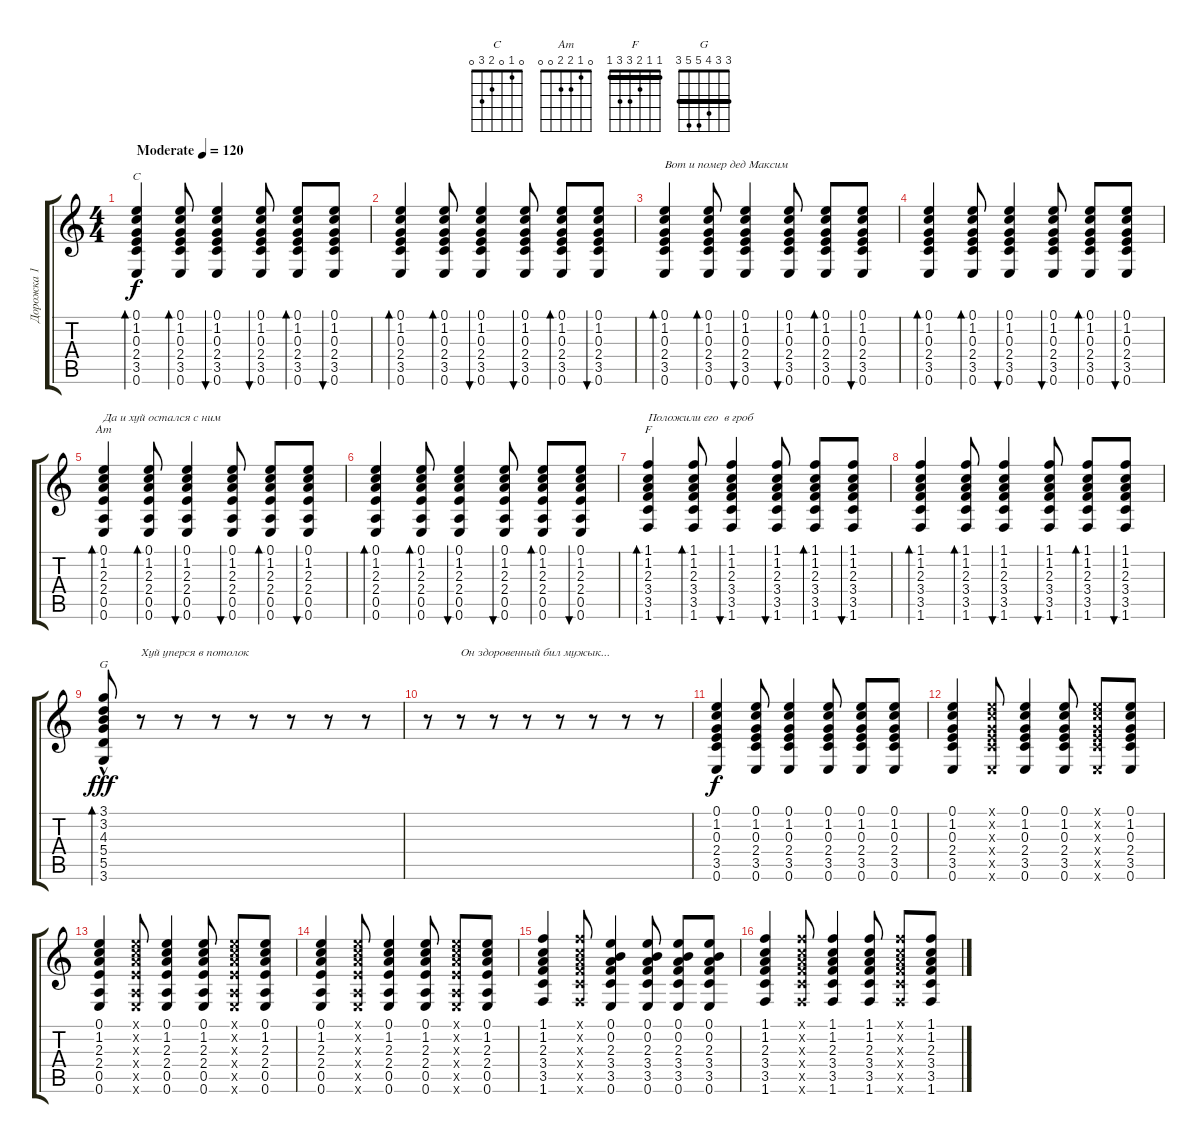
\track ("Дорожка 1" "Дорожка 1") {instrument acousticguitarsteel}
\staff {score tabs}
\tuning (E4 B3 G3 D3 A2 E2) {hide}
\chord ("C" 0 1 0 2 3 0)
\chord ("Am" 0 1 2 2 0 0)
\chord ("F" 1 1 2 3 3 1) {barre 1}
\chord ("G" 3 3 4 5 5 3) {barre 3}
\ts (4 4)
\tempo (120 "Moderate")
\clef g2
\ks c
(0.1 1.2 0.3 2.4 3.5 0.6).4{bd 60 ch "C" dy f instrument acousticguitarsteel} (0.1 1.2 0.3 2.4 3.5 0.6).8{bd 60} (0.1 1.2 0.3 2.4 3.5 0.6).4{bu 60} (0.1 1.2 0.3 2.4 3.5 0.6).8{bu 60} (0.1 1.2 0.3 2.4 3.5 0.6).8{bd 60} (0.1 1.2 0.3 2.4 3.5 0.6).8{bu 60} |
(0.1 1.2 0.3 2.4 3.5 0.6).4{bd 60} (0.1 1.2 0.3 2.4 3.5 0.6).8{bd 60} (0.1 1.2 0.3 2.4 3.5 0.6).4{bu 60} (0.1 1.2 0.3 2.4 3.5 0.6).8{bu 60} (0.1 1.2 0.3 2.4 3.5 0.6).8{bd 60} (0.1 1.2 0.3 2.4 3.5 0.6).8{bu 60} |
(0.1 1.2 0.3 2.4 3.5 0.6).4{bd 60 txt "Вот и помер дед Максим"} (0.1 1.2 0.3 2.4 3.5 0.6).8{bd 60} (0.1 1.2 0.3 2.4 3.5 0.6).4{bu 60} (0.1 1.2 0.3 2.4 3.5 0.6).8{bu 60} (0.1 1.2 0.3 2.4 3.5 0.6).8{bd 60} (0.1 1.2 0.3 2.4 3.5 0.6).8{bu 60} |
(0.1 1.2 0.3 2.4 3.5 0.6).4{bd 60} (0.1 1.2 0.3 2.4 3.5 0.6).8{bd 60} (0.1 1.2 0.3 2.4 3.5 0.6).4{bu 60} (0.1 1.2 0.3 2.4 3.5 0.6).8{bu 60} (0.1 1.2 0.3 2.4 3.5 0.6).8{bd 60} (0.1 1.2 0.3 2.4 3.5 0.6).8{bu 60} |
(0.1 1.2 2.3 2.4 0.5 0.6).4{bd 60 ch "Am" txt "Да и хуй остался с ним"} (0.1 1.2 2.3 2.4 0.5 0.6).8{bd 60} (0.1 1.2 2.3 2.4 0.5 0.6).4{bu 60} (0.1 1.2 2.3 2.4 0.5 0.6).8{bu 60} (0.1 1.2 2.3 2.4 0.5 0.6).8{bd 60} (0.1 1.2 2.3 2.4 0.5 0.6).8{bu 60} |
(0.1 1.2 2.3 2.4 0.5 0.6).4{bd 60} (0.1 1.2 2.3 2.4 0.5 0.6).8{bd 60} (0.1 1.2 2.3 2.4 0.5 0.6).4{bu 60} (0.1 1.2 2.3 2.4 0.5 0.6).8{bu 60} (0.1 1.2 2.3 2.4 0.5 0.6).8{bd 60} (0.1 1.2 2.3 2.4 0.5 0.6).8{bu 60} |
(1.1 1.2 2.3 3.4 3.5 1.6).4{bd 60 ch "F" txt "Положили его  в гроб"} (1.1 1.2 2.3 3.4 3.5 1.6).8{bd 60} (1.1 1.2 2.3 3.4 3.5 1.6).4{bu 60} (1.1 1.2 2.3 3.4 3.5 1.6).8{bu 60} (1.1 1.2 2.3 3.4 3.5 1.6).8{bd 60} (1.1 1.2 2.3 3.4 3.5 1.6).8{bu 60} |
(1.1 1.2 2.3 3.4 3.5 1.6).4{bd 60} (1.1 1.2 2.3 3.4 3.5 1.6).8{bd 60} (1.1 1.2 2.3 3.4 3.5 1.6).4{bu 60} (1.1 1.2 2.3 3.4 3.5 1.6).8{bu 60} (1.1 1.2 2.3 3.4 3.5 1.6).8{bd 60} (1.1 1.2 2.3 3.4 3.5 1.6).8{bu 60} |
(3.1{hac} 3.2{hac} 4.3{hac} 5.4{hac} 5.5{hac} 3.6{hac}).8{bd 30 ch "G" dy fff} r.8{txt "Хуй уперся в потолок"} r.8 r.8 r.8 r.8 r.8 r.8 |
r.8 r.8{txt "Он здоровенный бил мужык..."} r.8 r.8 r.8 r.8 r.8 r.8 |
(0.1 1.2 0.3 2.4 3.5 0.6).4{dy f} (0.1 1.2 0.3 2.4 3.5 0.6).8 (0.1 1.2 0.3 2.4 3.5 0.6).4 (0.1 1.2 0.3 2.4 3.5 0.6).8 (0.1 1.2 0.3 2.4 3.5 0.6).8 (0.1 1.2 0.3 2.4 3.5 0.6).8 |
(0.1 1.2 0.3 2.4 3.5 0.6).4 (0.1{x} 1.2{x} 0.3{x} 2.4{x} 3.5{x} 0.6{x}).8 (0.1 1.2 0.3 2.4 3.5 0.6).4 (0.1 1.2 0.3 2.4 3.5 0.6).8 (0.1{x} 1.2{x} 0.3{x} 2.4{x} 3.5{x} 0.6{x}).8 (0.1 1.2 0.3 2.4 3.5 0.6).8 |
(0.1 1.2 2.3 2.4 0.5 0.6).4 (0.1{x} 1.2{x} 2.3{x} 2.4{x} 0.5{x} 0.6{x}).8 (0.1 1.2 2.3 2.4 0.5 0.6).4 (0.1 1.2 2.3 2.4 0.5 0.6).8 (0.1{x} 1.2{x} 2.3{x} 2.4{x} 0.5{x} 0.6{x}).8 (0.1 1.2 2.3 2.4 0.5 0.6).8 |
(0.1 1.2 2.3 2.4 0.5 0.6).4 (0.1{x} 1.2{x} 2.3{x} 2.4{x} 0.5{x} 0.6{x}).8 (0.1 1.2 2.3 2.4 0.5 0.6).4 (0.1 1.2 2.3 2.4 0.5 0.6).8 (0.1{x} 1.2{x} 2.3{x} 2.4{x} 0.5{x} 0.6{x}).8 (0.1 1.2 2.3 2.4 0.5 0.6).8 |
(1.1 1.2 2.3 3.4 3.5 1.6).4 (1.1{x} 1.2{x} 2.3{x} 3.4{x} 3.5{x} 1.6{x}).8 (0.1 0.2 2.3 3.4 3.5 0.6).4 (0.1 0.2 2.3 3.4 3.5 0.6).8 (0.1 0.2 2.3 3.4 3.5 0.6).8 (0.1 0.2 2.3 3.4 3.5 0.6).8 |
(1.1 1.2 2.3 3.4 3.5 1.6).4 (1.1{x} 1.2{x} 2.3{x} 3.4{x} 3.5{x} 1.6{x}).8 (1.1 1.2 2.3 3.4 3.5 1.6).4 (1.1 1.2 2.3 3.4 3.5 1.6).8 (1.1{x} 1.2{x} 2.3{x} 3.4{x} 3.5{x} 1.6{x}).8 (1.1 1.2 2.3 3.4 3.5 1.6).8
